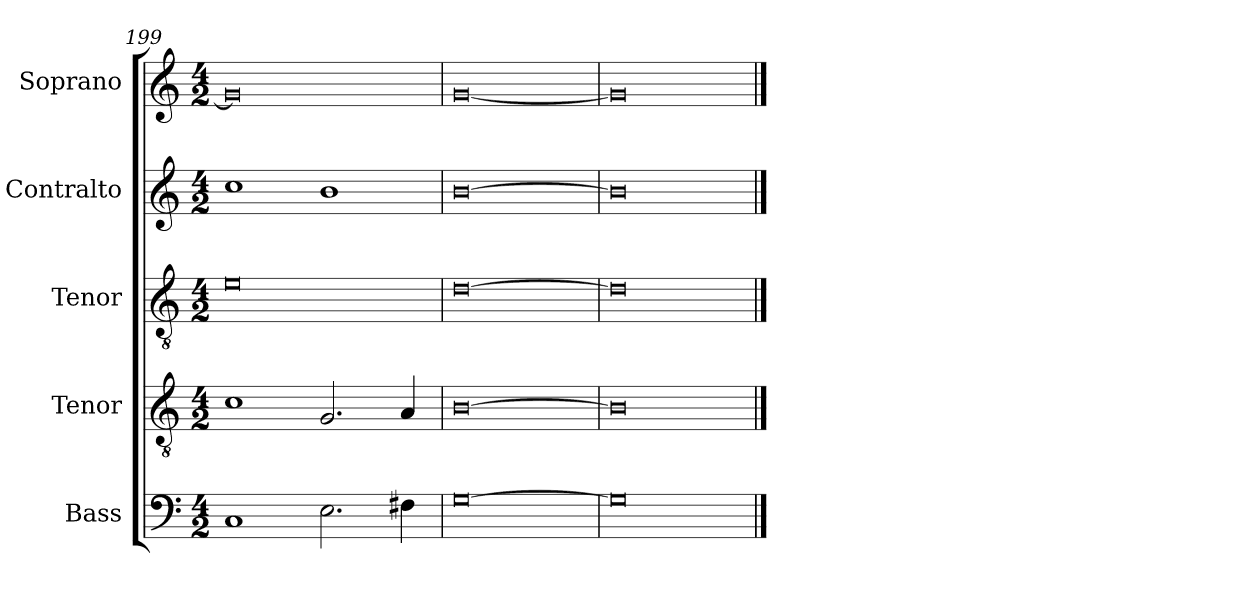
**kern	**kern	**kern	**kern	**kern
*part5	*part4	*part3	*part2	*part1
*staff5	*staff4	*staff3	*staff2	*staff1
*I"Bass	*I"Tenor	*I"Tenor	*I"Contralto	*I"Soprano
*I'B	*I'T	*I'T	*I'A	*I'S
*clefF4	*clefGv2	*clefGv2	*clefG2	*clefG2
*k[]	*k[]	*k[]	*k[]	*k[]
*G:mix	*G:mix	*G:mix	*G:mix	*G:mix
*M4/2	*M4/2	*M4/2	*M4/2	*M4/2
=199	=199	=199	=199	=199
1C	1c	0e	1cc	0g]
2.E	2.G	.	1b	.
4F#X	4A	.	.	.
=200	=200	=200	=200	=200
[0G	[0B	[0d	[0b	[0g
=201	=201	=201	=201	=201
0G]	0B]	0d]	0b]	0g]
==	==	==	==	==
*-	*-	*-	*-	*-
